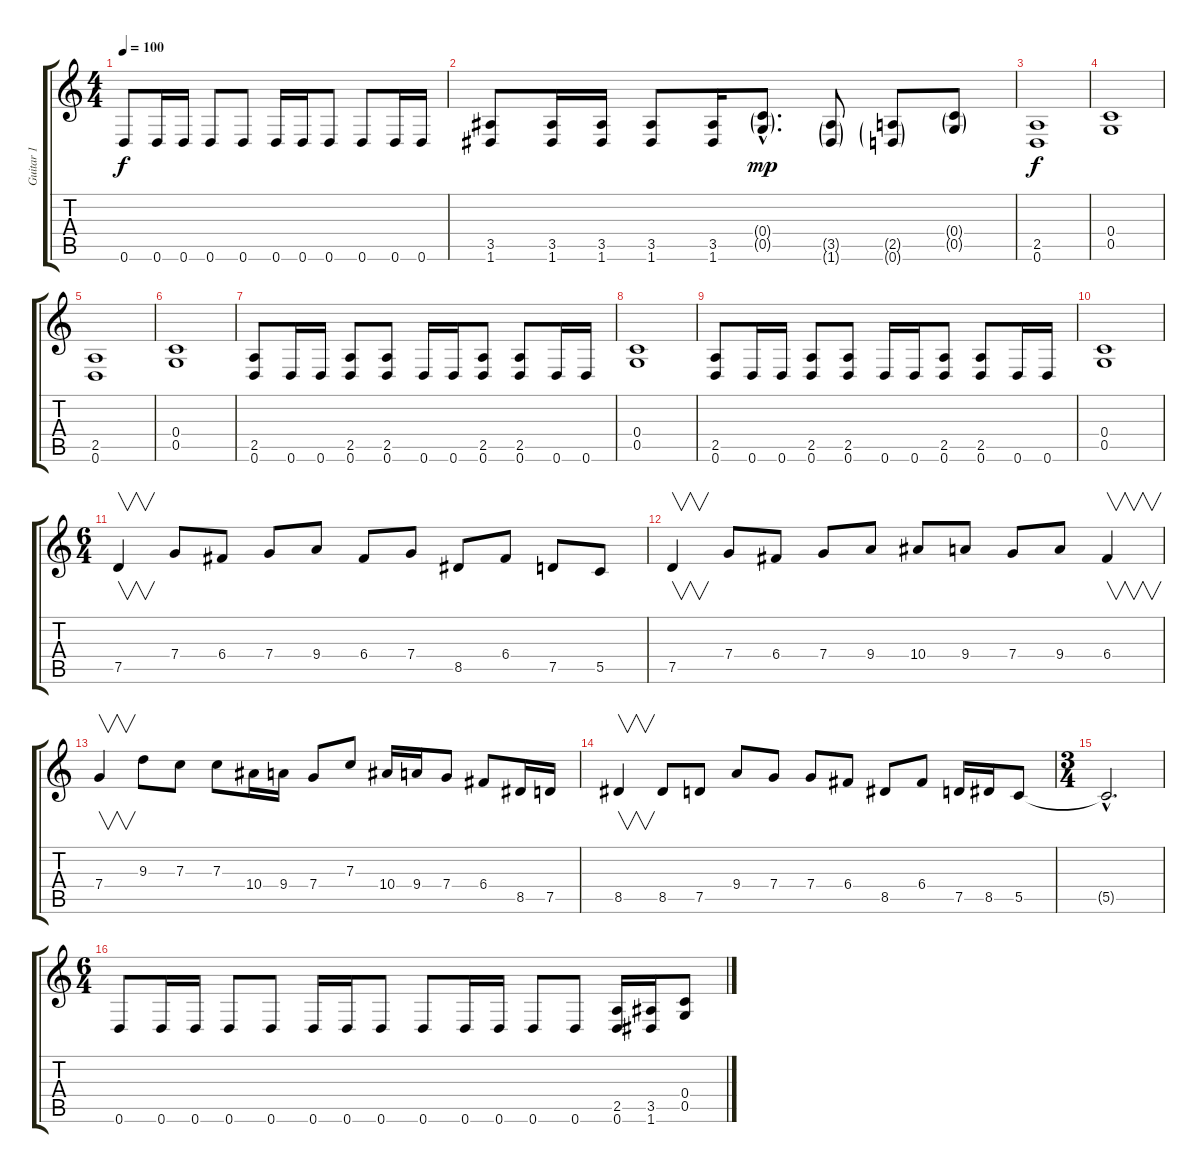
\track ("Guitar 1" "Guitar 1") {instrument distortionguitar}
\staff {score tabs}
\tuning (D4 A3 F3 C3 G2 D2) {hide}
\ts (4 4)
\tempo 100
\clef g2
\ks c
0.6.8{dy f} 0.6.16 0.6.16 0.6.8 0.6.8 0.6.16 0.6.16 0.6.8 0.6.8 0.6.16 0.6.16 |
(3.5 1.6).8 (3.5 1.6).16 (3.5 1.6).16 (3.5 1.6).8 (3.5 1.6).16 (0.4{g hac} 0.5{g hac}).8{d dy mp} (3.5{g} 1.6{g}).8 (2.5{g} 0.6{g}).8 (0.4{g} 0.5{g}).8 |
(2.5 0.6).1{dy f volume 16} |
(0.4 0.5).1 |
(2.5 0.6).1 |
(0.4 0.5).1 |
(2.5 0.6).8 0.6.16 0.6.16 (2.5 0.6).8 (2.5 0.6).8 0.6.16 0.6.16 (2.5 0.6).8 (2.5 0.6).8 0.6.16 0.6.16 |
(0.4 0.5).1 |
(2.5 0.6).8 0.6.16 0.6.16 (2.5 0.6).8 (2.5 0.6).8 0.6.16 0.6.16 (2.5 0.6).8 (2.5 0.6).8 0.6.16 0.6.16 |
(0.4 0.5).1 |
\ts (6 4)
7.5.4{v} 7.4.8 6.4.8 7.4.8 9.4.8 6.4.8 7.4.8 8.5.8 6.4.8 7.5.8 5.5.8 |
7.5.4{v} 7.4.8 6.4.8 7.4.8 9.4.8 10.4.8 9.4.8 7.4.8 9.4.8 6.4.4{v} |
7.4.4{v} 9.3.8 7.3.8 7.3.8 10.4.16 9.4.16 7.4.8 7.3.8 10.4.16 9.4.16 7.4.8 6.4.8 8.5.16 7.5.16 |
8.5.4{v} 8.5.8 7.5.8 9.4.8 7.4.8 7.4.8 6.4.8 8.5.8 6.4.8 7.5.16 8.5.16 5.5.8 |
\ts (3 4)
5.5{hac t}.2{d} |
\ts (6 4)
0.6.8{volume 13} 0.6.16 0.6.16 0.6.8 0.6.8 0.6.16 0.6.16 0.6.8 0.6.8 0.6.16 0.6.16 0.6.8 0.6.8 (2.5 0.6).16 (3.5 1.6).16 (0.4 0.5).8
